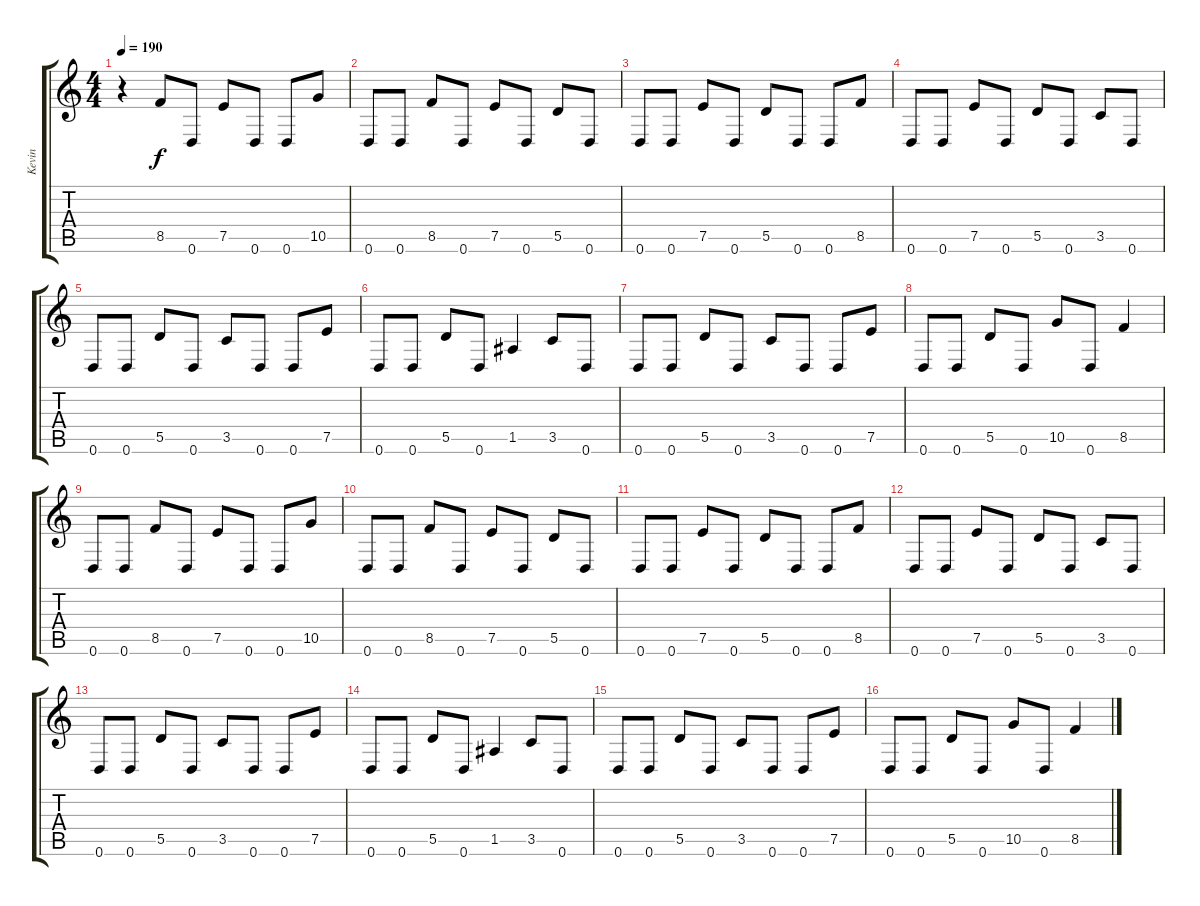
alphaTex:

\track ("Kevin" "Kevin") {instrument distortionguitar}
\staff {score tabs}
\tuning (E4 B3 G3 D3 A2 D2) {hide}
\ts (4 4)
\tempo 190
\clef g2
\ks c
r.4{dy f} 8.5.8 0.6.8 7.5.8 0.6.8 0.6.8 10.5.8 |
0.6.8 0.6.8 8.5.8 0.6.8 7.5.8 0.6.8 5.5.8 0.6.8 |
0.6.8 0.6.8 7.5.8 0.6.8 5.5.8 0.6.8 0.6.8 8.5.8 |
0.6.8 0.6.8 7.5.8 0.6.8 5.5.8 0.6.8 3.5.8 0.6.8 |
0.6.8 0.6.8 5.5.8 0.6.8 3.5.8 0.6.8 0.6.8 7.5.8 |
0.6.8 0.6.8 5.5.8 0.6.8 1.5.4 3.5.8 0.6.8 |
0.6.8 0.6.8 5.5.8 0.6.8 3.5.8 0.6.8 0.6.8 7.5.8 |
0.6.8 0.6.8 5.5.8 0.6.8 10.5.8 0.6.8 8.5.4 |
0.6.8 0.6.8 8.5.8 0.6.8 7.5.8 0.6.8 0.6.8 10.5.8 |
0.6.8 0.6.8 8.5.8 0.6.8 7.5.8 0.6.8 5.5.8 0.6.8 |
0.6.8 0.6.8 7.5.8 0.6.8 5.5.8 0.6.8 0.6.8 8.5.8 |
0.6.8 0.6.8 7.5.8 0.6.8 5.5.8 0.6.8 3.5.8 0.6.8 |
0.6.8 0.6.8 5.5.8 0.6.8 3.5.8 0.6.8 0.6.8 7.5.8 |
0.6.8 0.6.8 5.5.8 0.6.8 1.5.4 3.5.8 0.6.8 |
0.6.8 0.6.8 5.5.8 0.6.8 3.5.8 0.6.8 0.6.8 7.5.8 |
0.6.8 0.6.8 5.5.8 0.6.8 10.5.8 0.6.8 8.5.4
